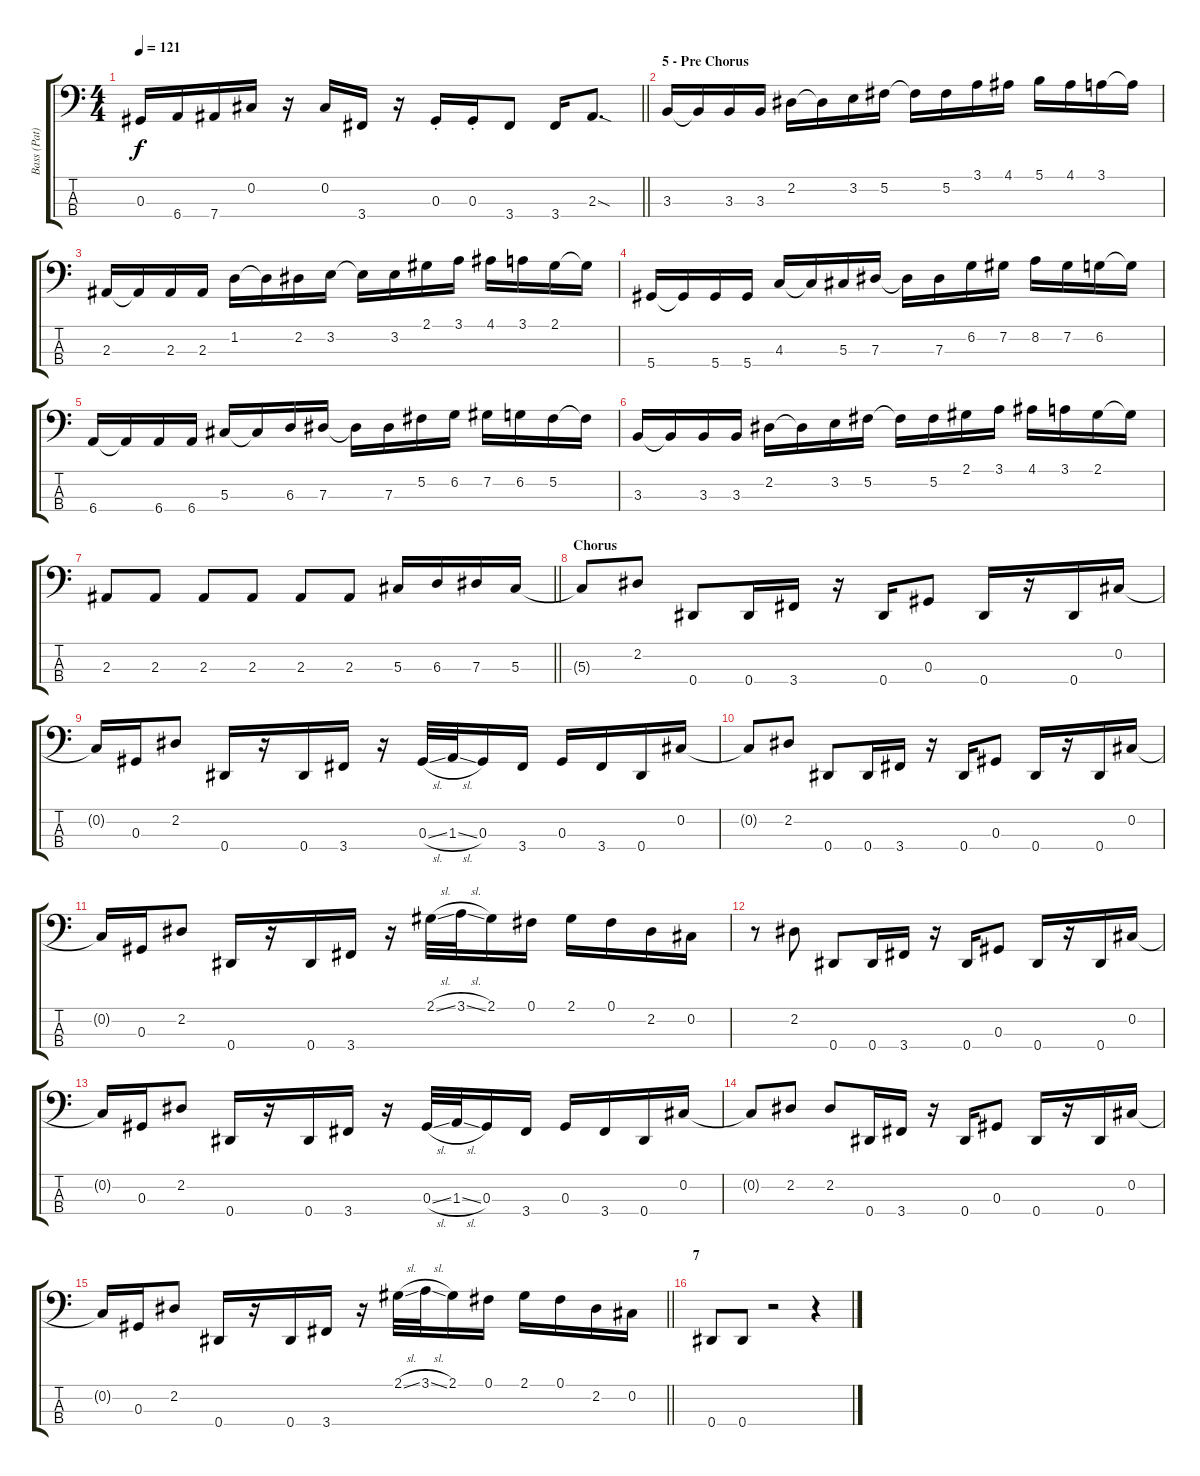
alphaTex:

\track ("Bass (Pat)" "Bass (Pat)") {instrument electricbasspick}
\staff {score tabs}
\tuning (Gb2 Db2 Ab1 Eb1) {hide}
\ts (4 4)
\tempo 121
\clef f4
\barLineRight lightlight
\ks c
0.3.16{dy f} 6.4.16 7.4.16 0.2.16 r.16 0.2.16 3.4.16 r.16 0.3{st}.16 0.3{st}.16 3.4.8 3.4.16 2.3{sod}.8{d} |
\section ("" "5 - Pre Chorus")
3.3.16{instrument slapbass1} 3.3{t}.16 3.3.16 3.3.16 2.2.16 2.2{t}.16 3.2.16 5.2.16 5.2{t}.16 5.2.16 3.1.16 4.1.16 5.1.16 4.1.16 3.1.16 3.1{t}.16 |
2.3.16{instrument slapbass1} 2.3{t}.16 2.3.16 2.3.16 1.2.16 1.2{t}.16 2.2.16 3.2.16 3.2{t}.16 3.2.16 2.1.16 3.1.16 4.1.16 3.1.16 2.1.16 2.1{t}.16 |
5.4.16 5.4{t}.16 5.4.16 5.4.16 4.3.16 4.3{t}.16 5.3.16 7.3.16 7.3{t}.16 7.3.16 6.2.16 7.2.16 8.2.16 7.2.16 6.2.16 6.2{t}.16 |
6.4.16 6.4{t}.16 6.4.16 6.4.16 5.3.16 5.3{t}.16 6.3.16 7.3.16 7.3{t}.16 7.3.16 5.2.16 6.2.16 7.2.16 6.2.16 5.2.16 5.2{t}.16 |
3.3.16{instrument slapbass1} 3.3{t}.16 3.3.16 3.3.16 2.2.16 2.2{t}.16 3.2.16 5.2.16 5.2{t}.16 5.2.16 2.1.16 3.1.16 4.1.16 3.1.16 2.1.16 2.1{t}.16 |
\barLineRight lightlight
2.3.8{instrument electricbasspick} 2.3.8 2.3.8 2.3.8 2.3.8 2.3.8 5.3.16 6.3.16 7.3.16 5.3.16 |
\section ("" "Chorus")
5.3{t}.8 2.2.8 0.4.8 0.4.16 3.4.16 r.16 0.4.16 0.3.8 0.4.16 r.16 0.4.16 0.2.16 |
0.2{t}.16 0.3.16 2.2.8 0.4.16 r.16 0.4.16 3.4.16 r.16 0.3{sl}.32 1.3{sl}.32 0.3.16 3.4.16 0.3.16 3.4.16 0.4.16 0.2.16 |
0.2{t}.8 2.2.8 0.4.8 0.4.16 3.4.16 r.16 0.4.16 0.3.8 0.4.16 r.16 0.4.16 0.2.16 |
0.2{t}.16 0.3.16 2.2.8 0.4.16 r.16 0.4.16 3.4.16 r.16 2.1{sl}.32 3.1{sl}.32 2.1.16 0.1.16 2.1.16 0.1.16 2.2.16 0.2.16 |
r.8 2.2.8 0.4.8 0.4.16 3.4.16 r.16 0.4.16 0.3.8 0.4.16 r.16 0.4.16 0.2.16 |
0.2{t}.16 0.3.16 2.2.8 0.4.16 r.16 0.4.16 3.4.16 r.16 0.3{sl}.32 1.3{sl}.32 0.3.16 3.4.16 0.3.16 3.4.16 0.4.16 0.2.16 |
0.2{t}.8 2.2.8 2.2.8 0.4.16 3.4.16 r.16 0.4.16 0.3.8 0.4.16 r.16 0.4.16 0.2.16 |
\barLineRight lightlight
0.2{t}.16 0.3.16 2.2.8 0.4.16 r.16 0.4.16 3.4.16 r.16 2.1{sl}.32 3.1{sl}.32 2.1.16 0.1.16 2.1.16 0.1.16 2.2.16 0.2.16 |
\section ("" "7")
0.4.8{instrument slapbass1} 0.4.8 r.2 r.4
